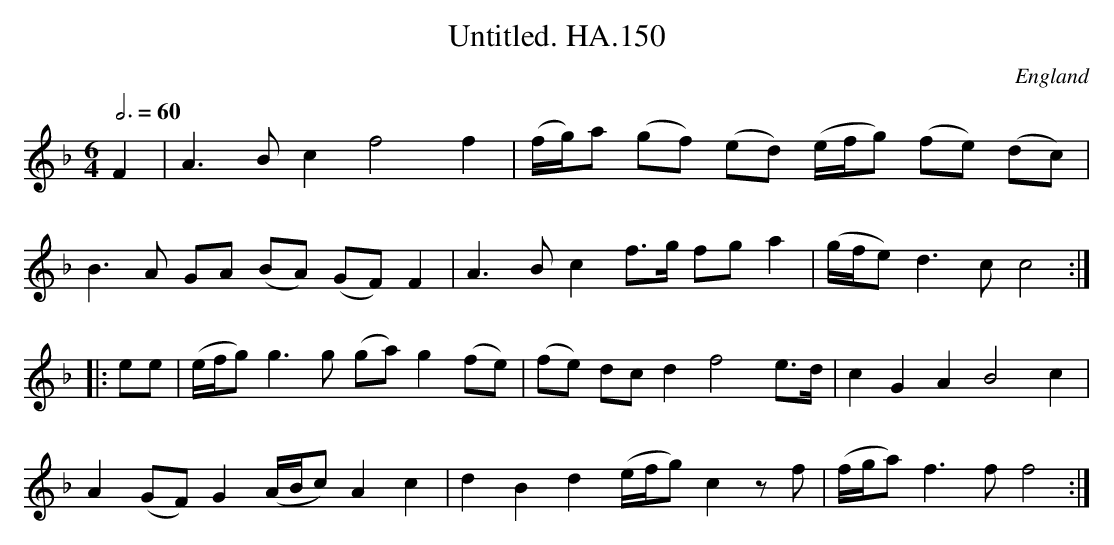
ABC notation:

X:1
T:Untitled. HA.150
L:1/8
M:6/4
O:England
Q:3/4=60
K:F
F2|A3Bc2f4f2|(f/g/)a (gf) (ed) (e/f/g) (fe) (dc)|!
B3A GA (BA) (GF) F2|A3Bc2 f>g fg a2|(g/f/e) d3cc4:|!
|:ee|(e/2f/2g)g3g (ga) g2 (fe)|\
(fe) dc d2f4 e>d|c2G2A2B4c2|!
A2 (GF) G2 (A/2B/2c) A2c2|\
d2B2d2(e/2f/2g)c2zf|(f/2g/2a) f3f f4:|
